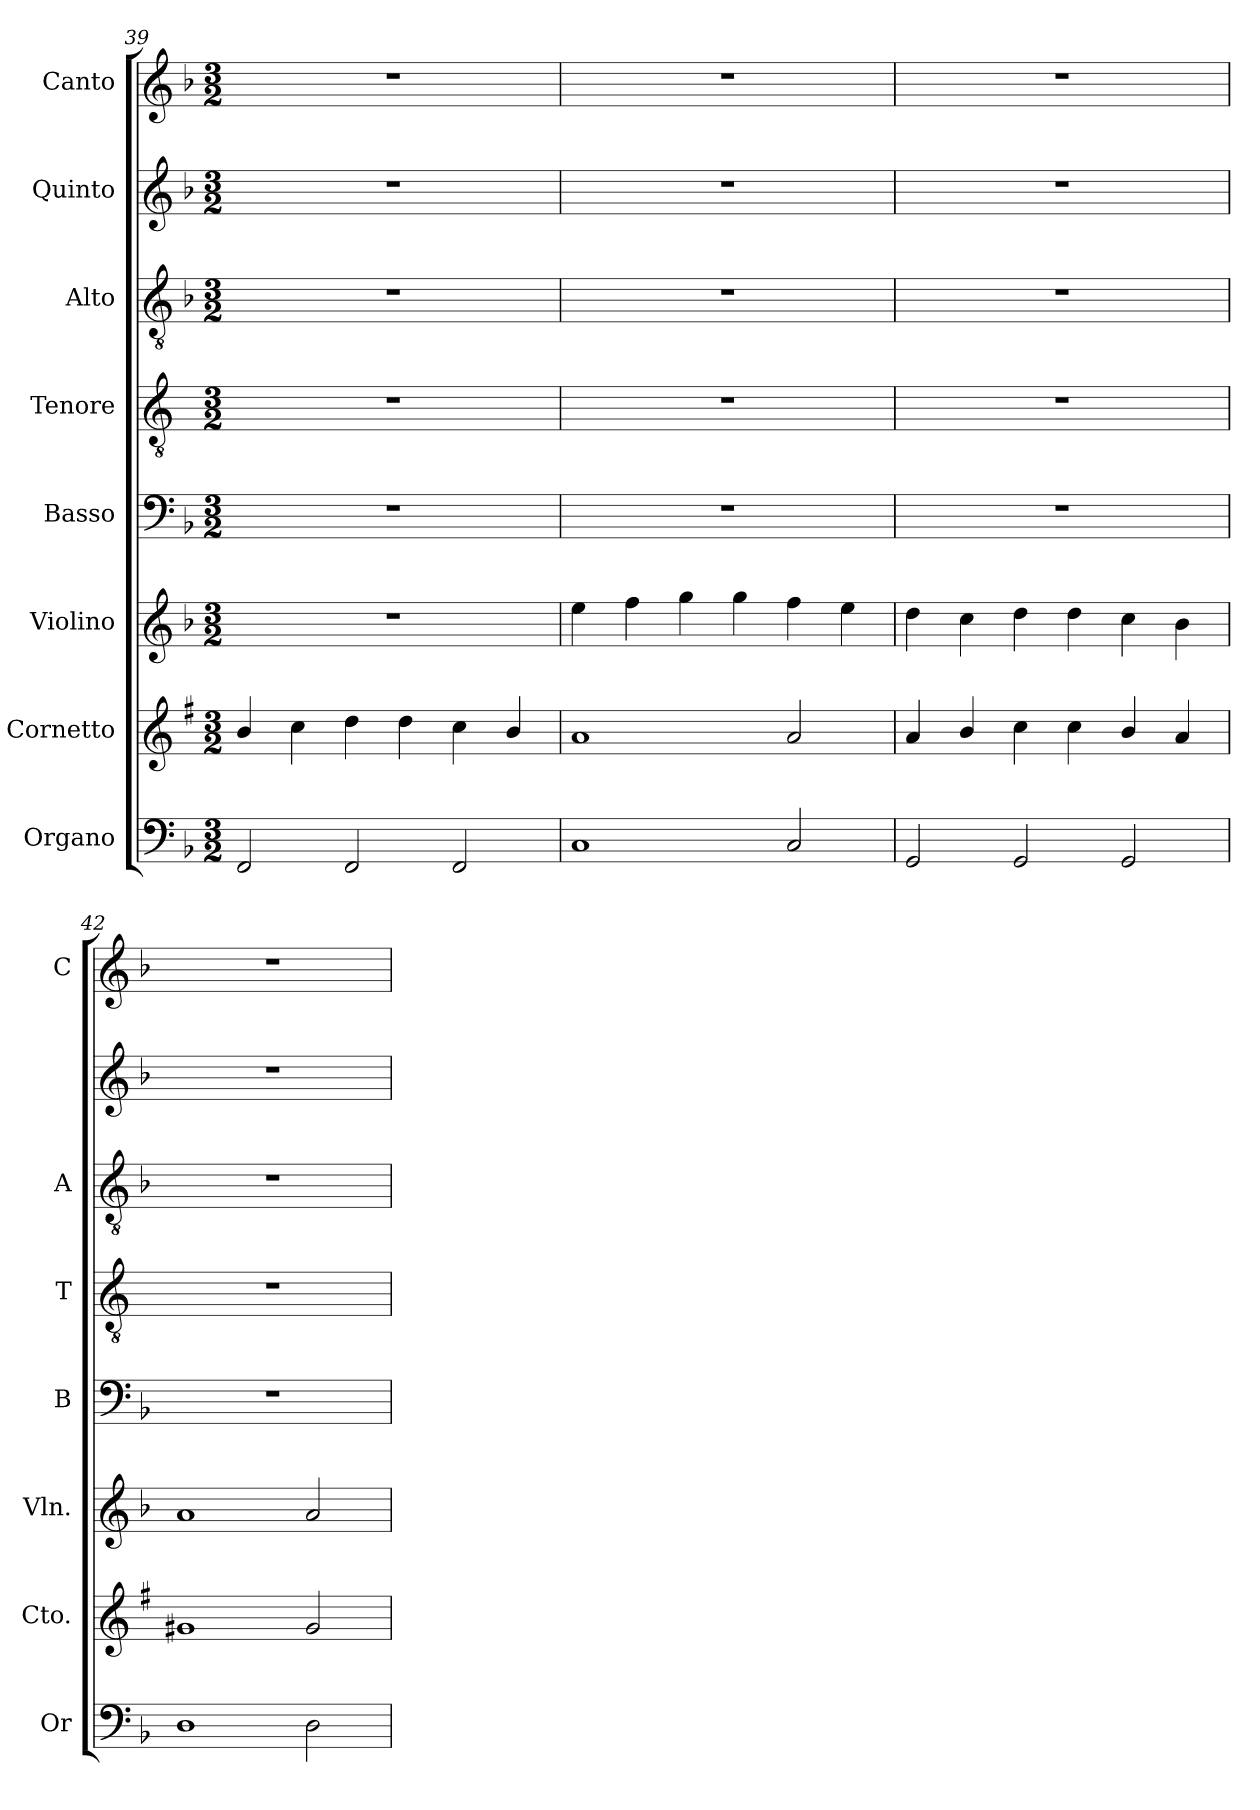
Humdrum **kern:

**kern	**kern	**kern	**kern	**kern	**kern	**kern	**kern
*part8	*part7	*part6	*part5	*part4	*part3	*part2	*part1
*staff8	*staff7	*staff6	*staff5	*staff4	*staff3	*staff2	*staff1
*I"Organo	*I"Cornetto	*I"Violino	*I"Basso	*I"Tenore	*I"Alto	*I"Quinto	*I"Canto
*I'Or	*I'Cto.	*I'Vln.	*I'B	*I'T	*I'A	*	*I'C
!!LO:PB:g=z
*clefF4	*clefG2	*clefG2	*clefF4	*clefGv2	*clefGv2	*clefG2	*clefG2
*	*ITrd1c2	*	*	*ITrd4c7	*	*	*
*k[b-]	*k[b-]	*k[b-]	*k[b-]	*k[b-]	*k[b-]	*k[b-]	*k[b-]
*F:	*F:	*F:	*F:	*F:	*F:	*F:	*F:
*M3/2	*M3/2	*M3/2	*M3/2	*M3/2	*M3/2	*M3/2	*M3/2
=39	=39	=39	=39	=39	=39	=39	=39
2FF/	4a/	1.r	1.r	1.r	1.r	1.r	1.r
.	4b-\	.	.	.	.	.	.
2FF/	4cc\	.	.	.	.	.	.
.	4cc\	.	.	.	.	.	.
2FF/	4b-\	.	.	.	.	.	.
.	4a/	.	.	.	.	.	.
=40	=40	=40	=40	=40	=40	=40	=40
1C	1g	4ee\	1.r	1.r	1.r	1.r	1.r
.	.	4ff\	.	.	.	.	.
.	.	4gg\	.	.	.	.	.
.	.	4gg\	.	.	.	.	.
2C/	2g/	4ff\	.	.	.	.	.
.	.	4ee\	.	.	.	.	.
=41	=41	=41	=41	=41	=41	=41	=41
2GG/	4g/	4dd\	1.r	1.r	1.r	1.r	1.r
.	4a/	4cc\	.	.	.	.	.
2GG/	4b-\	4dd\	.	.	.	.	.
.	4b-\	4dd\	.	.	.	.	.
2GG/	4a/	4cc\	.	.	.	.	.
.	4g/	4b-\	.	.	.	.	.
=42	=42	=42	=42	=42	=42	=42	=42
1D	1f#X	1a	1.r	1.r	1.r	1.r	1.r
2D\	2f#/	2a/	.	.	.	.	.
=	=	=	=	=	=	=	=
*-	*-	*-	*-	*-	*-	*-	*-
